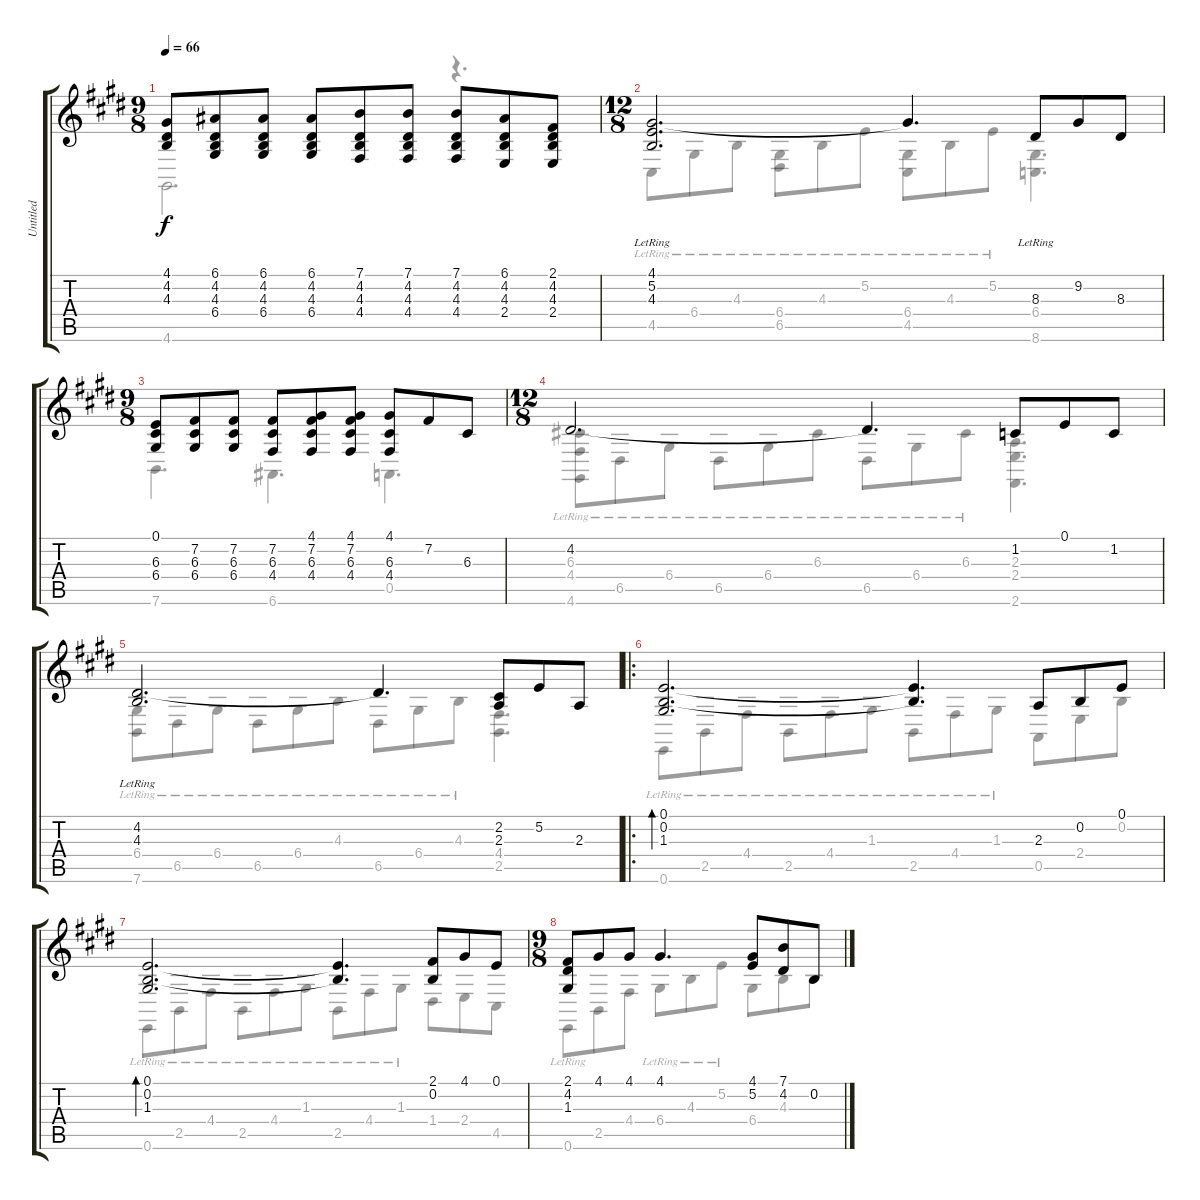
\track ("Untitled" "Untitled") {instrument brightacousticpiano}
\staff {score tabs}
\tuning (E4 B3 G3 D3 A2 E2) {hide}
\voice
\ts (9 8)
\tempo 66
\clef g2
\ks c#minor
(4.1 4.2 4.3).8{dy f} (6.1 4.2 4.3 6.4).8 (6.1 4.2 4.3 6.4).8 (6.1 4.2 4.3 6.4).8 (7.1 4.2 4.3 4.4).8 (7.1 4.2 4.3 4.4).8 (7.1 4.2 4.3 4.4).8 (6.1 4.2 4.3 2.4).8 (2.1 4.2 4.3 2.4).8 |
\ts (12 8)
\ks e
(4.1{lr} 5.2{lr} 4.3{lr}).2{d} 4.1{t}.4{d} 8.3{lr}.8 9.2.8 8.3.8 |
\ts (9 8)
\ks c#minor
(0.1 6.3 6.4).8 (7.2 6.3 6.4).8 (7.2 6.3 6.4).8 (7.2 6.3 4.4).8 (4.1 7.2 6.3 4.4).8 (4.1 7.2 6.3 4.4).8 (4.1 6.3 4.4).8 7.2.8 6.3.8 |
\ts (12 8)
4.2.2{d} 4.2{t}.4{d} 1.2.8 0.1.8 1.2.8 |
\ks e
(4.2{lr} 4.3{lr}).2{d} 4.2{t}.4{d} (2.2 2.3).8 5.2.8 2.3.8 |
\ro
\ks c#minor
(0.1 0.2 1.3).2{d bd 30} (0.1{t} 0.2{t}).4{d} 2.3.8 0.2.8 0.1.8 |
(0.1 0.2 1.3).2{d bd 30} (0.1{t} 0.2{t}).4{d} (2.1 0.2).8 4.1.8 0.1.8 |
\ts (9 8)
\ks e
(2.1 4.2 1.3).8 4.1.8 4.1.8 4.1.4{d} (4.1 5.2).8 (7.1 4.2).8 0.2.8
\voice
\clef g2
\ottava regular
\simile none
\ks c#minor
4.6.2{d dy f} r.4{d} |
\ks e
4.5{lr}.8 6.4{lr}.8 4.3{lr}.8 (6.4{lr} 6.5{lr}).8 4.3{lr}.8 5.2{lr}.8 (6.4{lr} 4.5{lr}).8 4.3{lr}.8 5.2{lr}.8 (6.4 8.6).4{d} |
\ks c#minor
7.6.4{d} 6.6.4{d} 0.5.4{d} |
(6.3{lr} 4.4{lr} 4.6{lr}).8 6.5{lr}.8 6.4{lr}.8 6.5{lr}.8 6.4{lr}.8 6.3{lr}.8 6.5{lr}.8 6.4{lr}.8 6.3{lr}.8 (2.3 2.4 2.6).4{d} |
\ks e
(6.4{lr} 7.6{lr}).8 6.5{lr}.8 6.4{lr}.8 6.5{lr}.8 6.4{lr}.8 4.3{lr}.8 6.5{lr}.8 6.4{lr}.8 4.3{lr}.8 (4.4 2.5).4{d} |
\ks c#minor
0.6{lr}.8 2.5{lr}.8 4.4{lr}.8 2.5{lr}.8 4.4{lr}.8 1.3{lr}.8 2.5{lr}.8 4.4{lr}.8 1.3{lr}.8 0.5.8 2.4.8 0.2.8 |
0.6{lr}.8 2.5{lr}.8 4.4{lr}.8 2.5{lr}.8 4.4{lr}.8 1.3{lr}.8 2.5{lr}.8 4.4{lr}.8 1.3{lr}.8 1.4.8 2.4.8 4.5.8 |
\ks e
0.6{lr}.8 2.5.8 4.4.8 6.4{lr}.8 4.3{lr}.8 5.2{lr}.8 6.4.8 4.3.8 0.2.8
